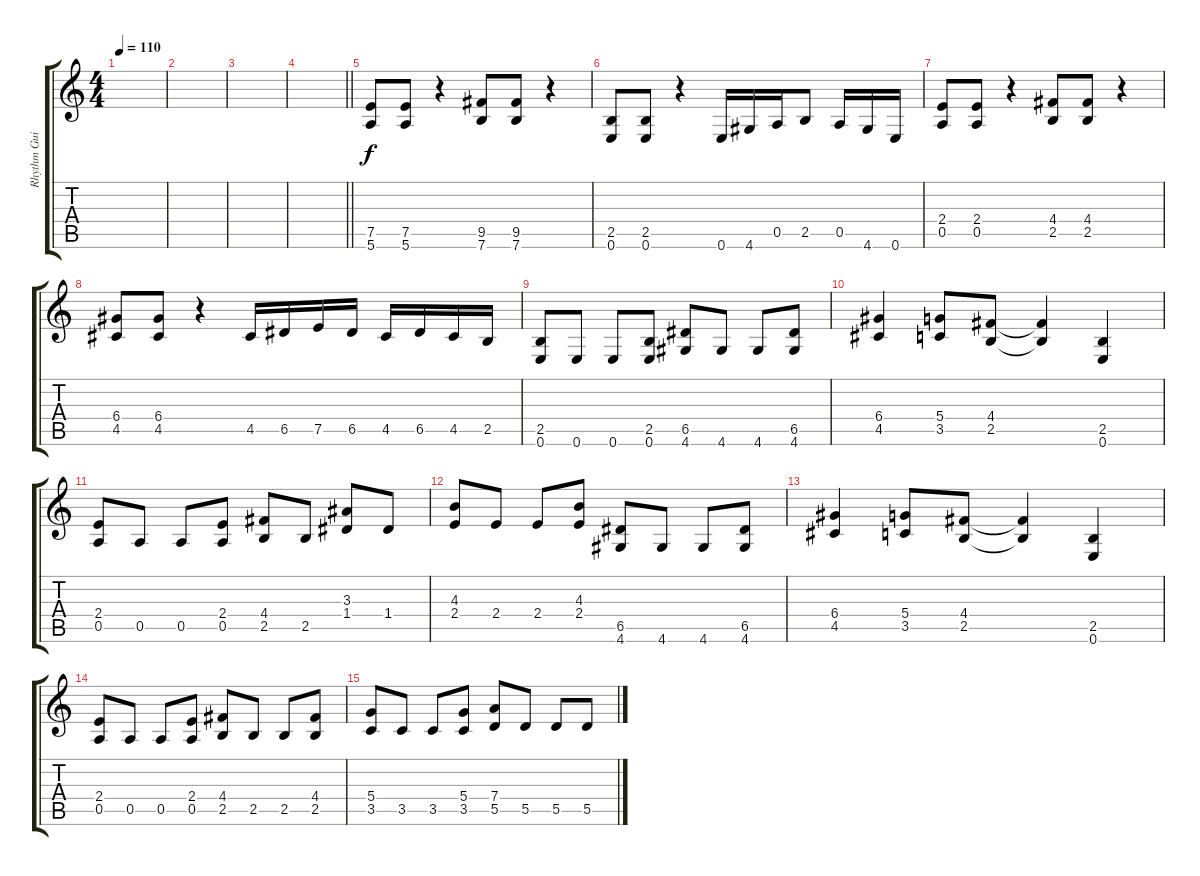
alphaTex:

\track ("Rhythm Guitar" "Rhythm Gui") {instrument distortionguitar}
\staff {score tabs}
\tuning (E4 B3 G3 D3 A2 E2) {hide}
\ts (4 4)
\tempo 110
\clef g2
\ks c
|
|
|
\barLineRight lightlight
|
(7.5 5.6).8{volume 13} (7.5 5.6).8 r.4 (9.5 7.6).8 (9.5 7.6).8 r.4 |
(2.5 0.6).8 (2.5 0.6).8 r.4 0.6.16 4.6.16 0.5.16 2.5.8 0.5.16 4.6.16 0.6.16 |
(2.4 0.5).8 (2.4 0.5).8 r.4 (4.4 2.5).8 (4.4 2.5).8 r.4 |
(6.4 4.5).8 (6.4 4.5).8 r.4 4.5.16 6.5.16 7.5.16 6.5.16 4.5.16 6.5.16 4.5.16 2.5.16 |
(2.5 0.6).8 0.6.8 0.6.8 (2.5 0.6).8 (6.5 4.6).8 4.6.8 4.6.8 (6.5 4.6).8 |
(6.4 4.5).4 (5.4 3.5).8 (4.4 2.5).8 (4.4{t} 2.5{t}).4 (2.5 0.6).4 |
(2.4 0.5).8 0.5.8 0.5.8 (2.4 0.5).8 (4.4 2.5).8 2.5.8 (3.3 1.4).8 1.4.8 |
(4.3 2.4).8 2.4.8 2.4.8 (4.3 2.4).8 (6.5 4.6).8 4.6.8 4.6.8 (6.5 4.6).8 |
(6.4 4.5).4 (5.4 3.5).8 (4.4 2.5).8 (4.4{t} 2.5{t}).4 (2.5 0.6).4 |
(2.4 0.5).8 0.5.8 0.5.8 (2.4 0.5).8 (4.4 2.5).8 2.5.8 2.5.8 (4.4 2.5).8 |
(5.4 3.5).8 3.5.8 3.5.8 (5.4 3.5).8 (7.4 5.5).8 5.5.8 5.5.8 5.5.8
